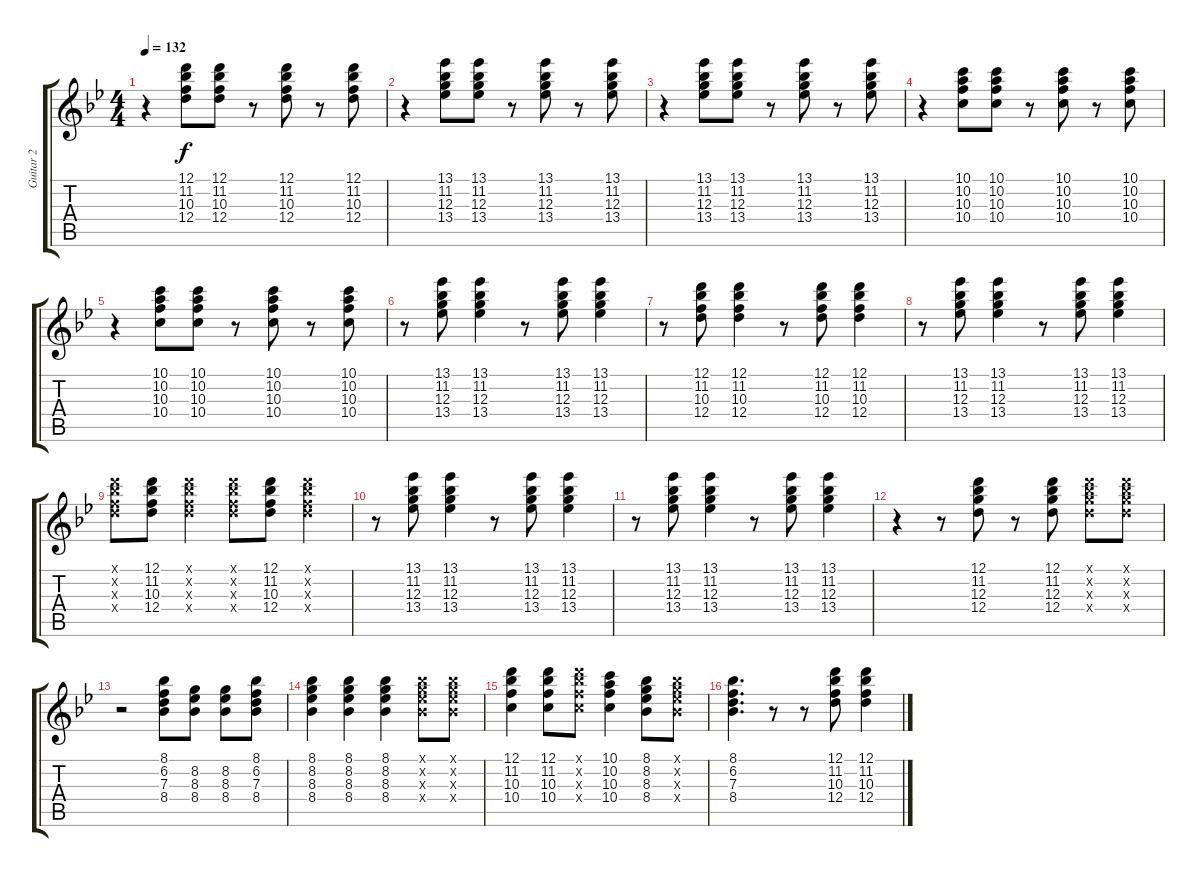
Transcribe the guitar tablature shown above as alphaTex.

\track ("Guitar 2" "Guitar 2") {instrument acousticguitarsteel}
\staff {score tabs}
\tuning (D4 B3 G3 D3 G2 D2) {hide}
\ts (4 4)
\tempo 132
\clef g2
\ks bb
r.4{dy f} (12.1 11.2 10.3 12.4).8 (12.1 11.2 10.3 12.4).8 r.8 (12.1 11.2 10.3 12.4).8 r.8 (12.1 11.2 10.3 12.4).8 |
r.4 (13.1 11.2 12.3 13.4).8 (13.1 11.2 12.3 13.4).8 r.8 (13.1 11.2 12.3 13.4).8 r.8 (13.1 11.2 12.3 13.4).8 |
r.4 (13.1 11.2 12.3 13.4).8 (13.1 11.2 12.3 13.4).8 r.8 (13.1 11.2 12.3 13.4).8 r.8 (13.1 11.2 12.3 13.4).8 |
r.4 (10.1 10.2 10.3 10.4).8 (10.1 10.2 10.3 10.4).8 r.8 (10.1 10.2 10.3 10.4).8 r.8 (10.1 10.2 10.3 10.4).8 |
r.4 (10.1 10.2 10.3 10.4).8 (10.1 10.2 10.3 10.4).8 r.8 (10.1 10.2 10.3 10.4).8 r.8 (10.1 10.2 10.3 10.4).8 |
r.8 (13.1 11.2 12.3 13.4).8 (13.1 11.2 12.3 13.4).4 r.8 (13.1 11.2 12.3 13.4).8 (13.1 11.2 12.3 13.4).4 |
r.8 (12.1 11.2 10.3 12.4).8 (12.1 11.2 10.3 12.4).4 r.8 (12.1 11.2 10.3 12.4).8 (12.1 11.2 10.3 12.4).4 |
r.8 (13.1 11.2 12.3 13.4).8 (13.1 11.2 12.3 13.4).4 r.8 (13.1 11.2 12.3 13.4).8 (13.1 11.2 12.3 13.4).4 |
(12.1{x} 11.2{x} 10.3{x} 12.4{x}).8 (12.1 11.2 10.3 12.4).8 (12.1{x} 11.2{x} 10.3{x} 12.4{x}).4 (12.1{x} 11.2{x} 10.3{x} 12.4{x}).8 (12.1 11.2 10.3 12.4).8 (12.1{x} 11.2{x} 10.3{x} 12.4{x}).4 |
r.8 (13.1 11.2 12.3 13.4).8 (13.1 11.2 12.3 13.4).4 r.8 (13.1 11.2 12.3 13.4).8 (13.1 11.2 12.3 13.4).4 |
r.8 (13.1 11.2 12.3 13.4).8 (13.1 11.2 12.3 13.4).4 r.8 (13.1 11.2 12.3 13.4).8 (13.1 11.2 12.3 13.4).4 |
r.4 r.8 (12.1 11.2 12.3 12.4).8 r.8 (12.1 11.2 12.3 12.4).8 (12.1{x} 11.2{x} 12.3{x} 12.4{x}).8 (12.1{x} 11.2{x} 12.3{x} 12.4{x}).8 |
r.2 (8.1 6.2 7.3 8.4).8 (8.2 8.3 8.4).8 (8.2 8.3 8.4).8 (8.1 6.2 7.3 8.4).8 |
(8.1 8.2 8.3 8.4).4 (8.1 8.2 8.3 8.4).4 (8.1 8.2 8.3 8.4).4 (8.1{x} 8.2{x} 8.3{x} 8.4{x}).8 (8.1{x} 8.2{x} 8.3{x} 8.4{x}).8 |
(12.1 11.2 10.3 10.4).4 (12.1 11.2 10.3 10.4).8 (12.1{x} 11.2{x} 10.3{x} 10.4{x}).8 (10.1 10.2 10.3 10.4).4 (8.1 8.2 8.3 8.4).8 (8.1{x} 8.2{x} 8.3{x} 8.4{x}).8 |
(8.1 6.2 7.3 8.4).4{d} r.8 r.8 (12.1 11.2 10.3 12.4).8 (12.1 11.2 10.3 12.4).4
